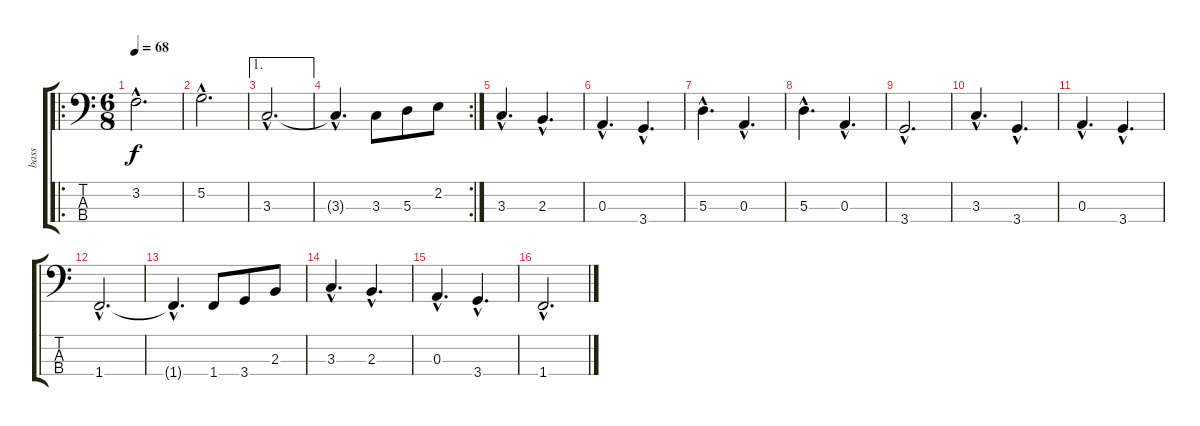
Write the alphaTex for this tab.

\track ("bass" "bass") {instrument electricbassfinger}
\staff {score tabs}
\tuning (G2 D2 A1 E1) {hide}
\ro
\ts (6 8)
\tempo 68
\clef f4
\ks c
3.2{hac}.2{d dy f} |
5.2{hac}.2{d} |
\ae 1
3.3{hac}.2{d} |
\rc 2
3.3{hac t}.4{d} 3.3.8 5.3.8 2.2.8 |
3.3{hac}.4{d} 2.3{hac}.4{d} |
0.3{hac}.4{d} 3.4{hac}.4{d} |
5.3{hac}.4{d} 0.3{hac}.4{d} |
5.3{hac}.4{d} 0.3{hac}.4{d} |
3.4{hac}.2{d} |
3.3{hac}.4{d} 3.4{hac}.4{d} |
0.3{hac}.4{d} 3.4{hac}.4{d} |
1.4{hac}.2{d} |
1.4{hac t}.4{d} 1.4.8 3.4.8 2.3.8 |
3.3{hac}.4{d} 2.3{hac}.4{d} |
0.3{hac}.4{d} 3.4{hac}.4{d} |
1.4{hac}.2{d}
